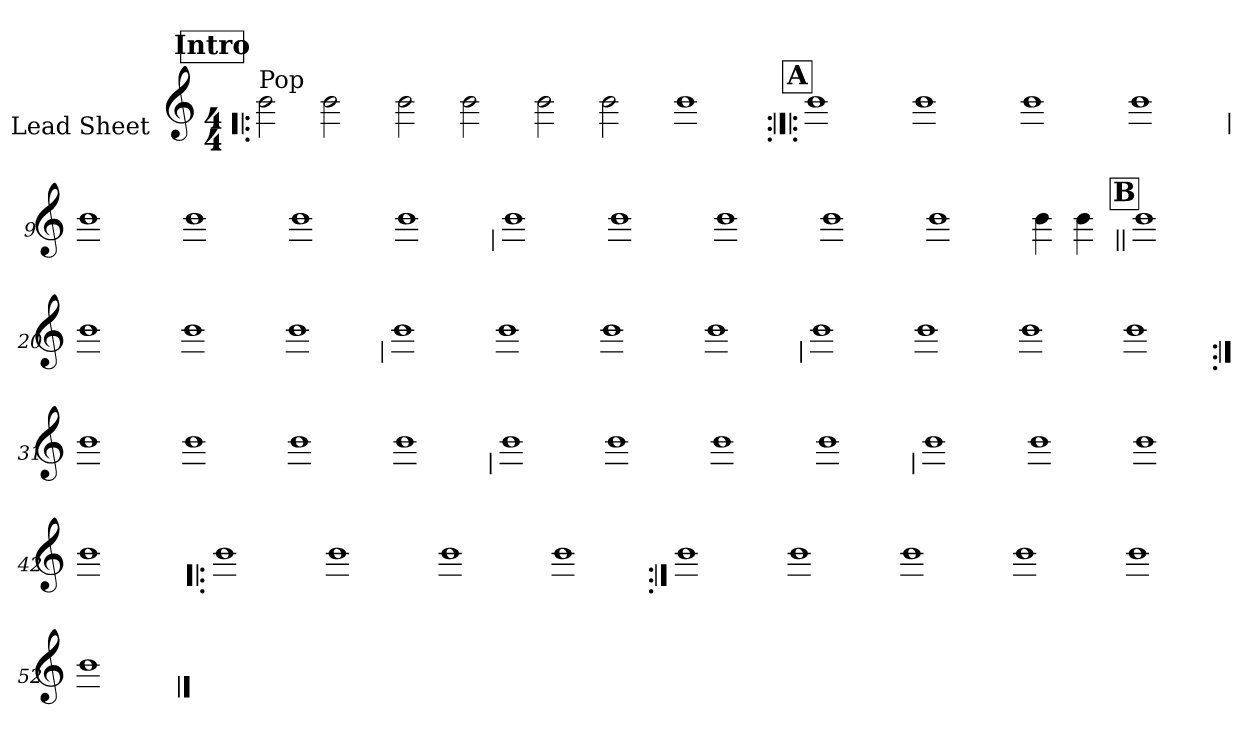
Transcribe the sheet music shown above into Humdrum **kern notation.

**kern
*part1
*staff1
*I"Lead Sheet
*stria0
*clefG2
*k[]
*C:
*M4/4
*MM114
!!LO:REH:place=s1:a:t=Intro
=1!|:
!LO:TX:a:t=Pop
2b
2b
=2-
2b
2b
=3-
2b
2b
=4-
1b
!!LO:LB:g=z
!!LO:REH:place=s1:a:t=A
=5:|!|:
1b
=6-
1b
=7-
1b
=8-
1b
!!LO:LB:g=z
=9
1b
=10-
1b
=11-
1b
=12-
1b
!!LO:LB:g=z
=13
1b
=14-
1b
=15-
1b
=16-
1b
=17-
1b
=18-
4b
4b
!!LO:LB:g=z
!!LO:REH:place=s1:a:t=B
=19||
1b
=20-
1b
=21-
1b
=22-
1b
!!LO:LB:g=z
=23
1b
=24-
1b
=25-
1b
=26-
1b
!!LO:LB:g=z
=27
1b
=28-
1b
=29-
1b
=30-
1b
!!LO:LB:g=z
=31:|!
1b
=32-
1b
=33-
1b
=34-
1b
!!LO:LB:g=z
=35
1b
=36-
1b
=37-
1b
=38-
1b
!!LO:LB:g=z
=39
1b
=40-
1b
=41-
1b
=42-
1b
!!LO:LB:g=z
=43!|:
1b
=44-
1b
=45-
1b
=46-
1b
!!LO:LB:g=z
=47:|!
1b
=48-
1b
=49-
1b
=50-
1b
=51-
1b
=52-
1b
==
*-
